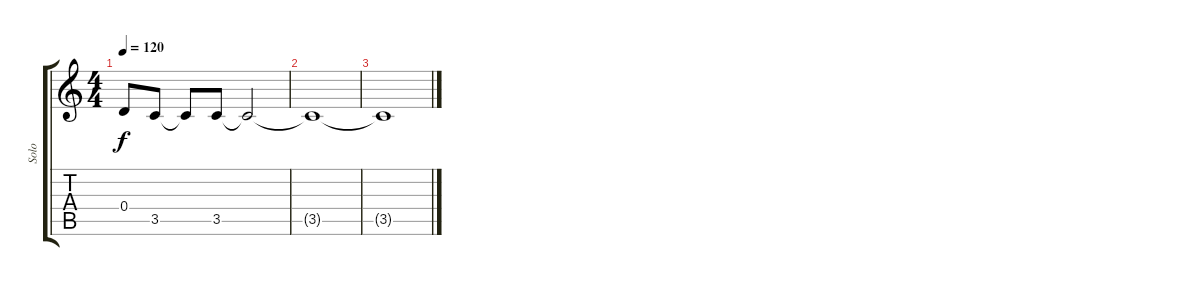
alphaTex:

\track ("Solo" "Solo") {instrument acousticguitarsteel}
\staff {score tabs}
\tuning (E4 B3 G3 D3 A2 E2) {hide}
\ts (4 4)
\tempo 120
\clef g2
\ks c
0.4.8{dy f} 3.5.8 3.5{t}.8 3.5.8 3.5{t}.2 |
3.5{t}.1 |
3.5{t}.1
